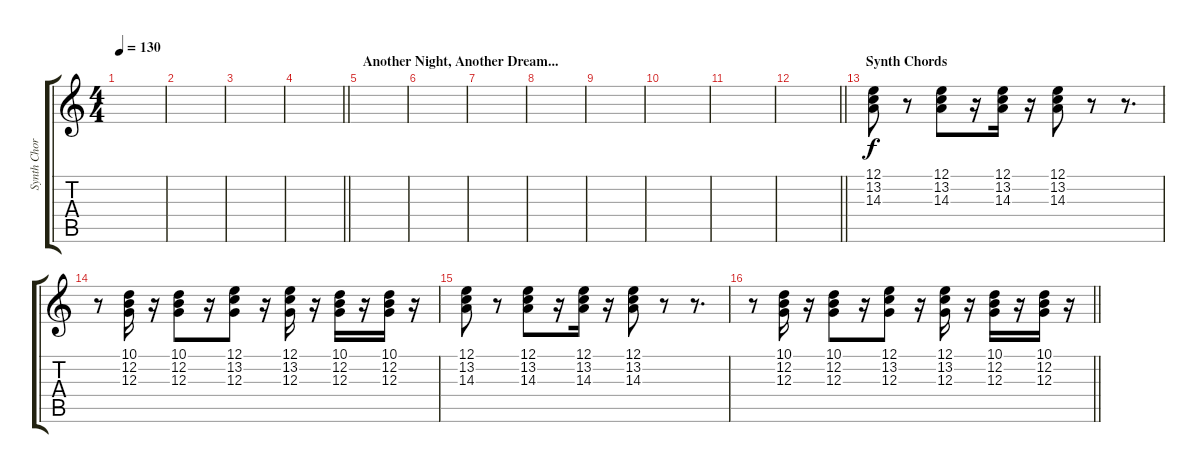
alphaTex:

\track ("Synth Chords" "Synth Chor") {instrument lead1square}
\staff {score tabs}
\tuning (E4 B3 G3 D3 A2 E2) {hide}
\ts (4 4)
\tempo 130
\clef g2
\ks c
|
|
|
\barLineRight lightlight
|
\section ("" "Another Night, Another Dream...")
|
|
|
|
|
|
|
\barLineRight lightlight
|
\section ("" "Synth Chords")
(12.1 13.2 14.3).8 r.8 (12.1 13.2 14.3).8 r.16 (12.1 13.2 14.3).16 r.16 (12.1 13.2 14.3).8 r.8 r.8{d} |
r.8 (10.1 12.2 12.3).16 r.16 (10.1 12.2 12.3).8 r.16 (12.1 13.2 12.3).8 r.16 (12.1 13.2 12.3).16 r.16 (10.1 12.2 12.3).16 r.16 (10.1 12.2 12.3).16 r.16 |
(12.1 13.2 14.3).8 r.8 (12.1 13.2 14.3).8 r.16 (12.1 13.2 14.3).16 r.16 (12.1 13.2 14.3).8 r.8 r.8{d} |
\barLineRight lightlight
r.8 (10.1 12.2 12.3).16 r.16 (10.1 12.2 12.3).8 r.16 (12.1 13.2 12.3).8 r.16 (12.1 13.2 12.3).16 r.16 (10.1 12.2 12.3).16 r.16 (10.1 12.2 12.3).16 r.16
